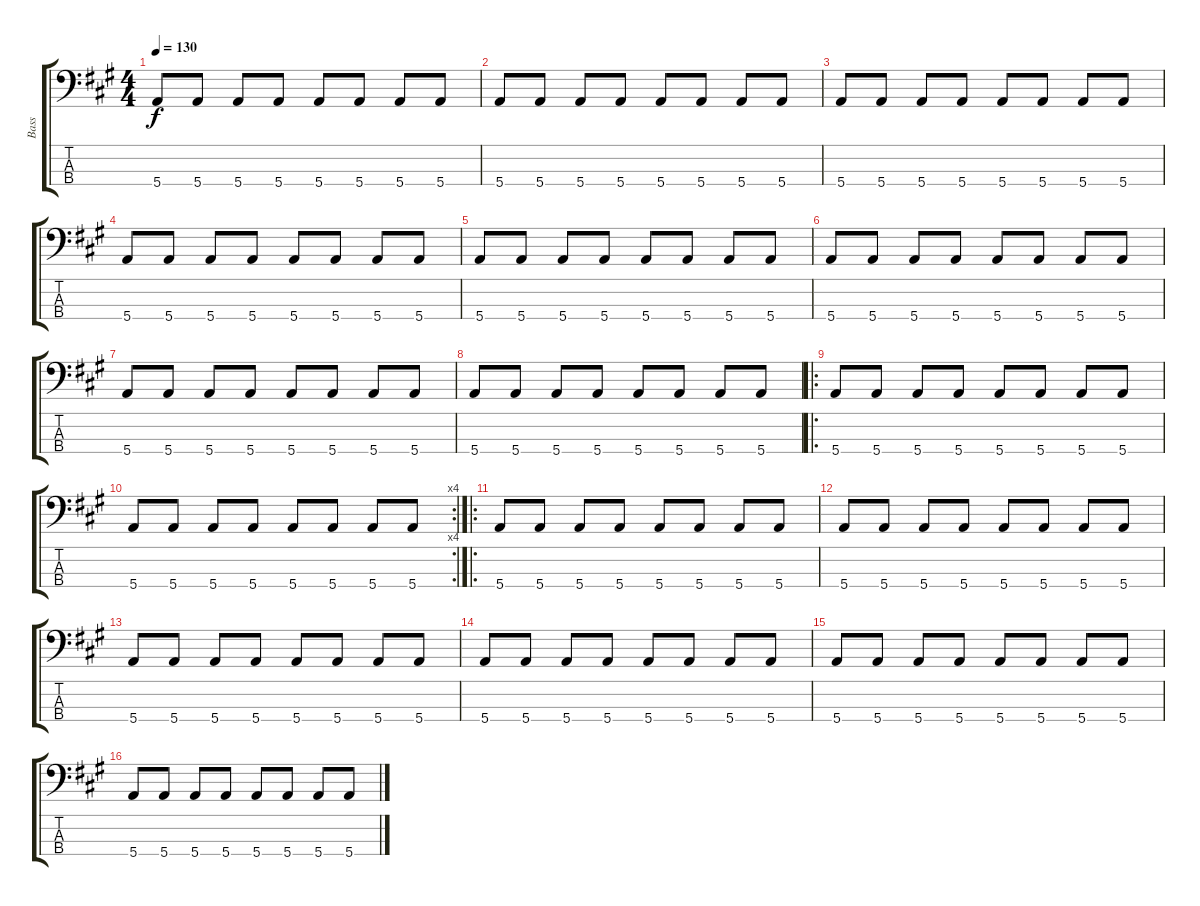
\track ("Bass" "Bass") {instrument electricbassfinger}
\staff {score tabs}
\tuning (G2 D2 A1 E1) {hide}
\ts (4 4)
\tempo 130
\clef f4
\ks a
5.4.8{dy f instrument electricbassfinger} 5.4.8 5.4.8 5.4.8 5.4.8 5.4.8 5.4.8 5.4.8 |
5.4.8 5.4.8 5.4.8 5.4.8 5.4.8 5.4.8 5.4.8 5.4.8 |
5.4.8 5.4.8 5.4.8 5.4.8 5.4.8 5.4.8 5.4.8 5.4.8 |
5.4.8 5.4.8 5.4.8 5.4.8 5.4.8 5.4.8 5.4.8 5.4.8 |
5.4.8 5.4.8 5.4.8 5.4.8 5.4.8 5.4.8 5.4.8 5.4.8 |
5.4.8 5.4.8 5.4.8 5.4.8 5.4.8 5.4.8 5.4.8 5.4.8 |
5.4.8 5.4.8 5.4.8 5.4.8 5.4.8 5.4.8 5.4.8 5.4.8 |
5.4.8 5.4.8 5.4.8 5.4.8 5.4.8 5.4.8 5.4.8 5.4.8 |
\ro
5.4.8 5.4.8 5.4.8 5.4.8 5.4.8 5.4.8 5.4.8 5.4.8 |
\rc 4
5.4.8 5.4.8 5.4.8 5.4.8 5.4.8 5.4.8 5.4.8 5.4.8 |
\ro
5.4.8 5.4.8 5.4.8 5.4.8 5.4.8 5.4.8 5.4.8 5.4.8 |
5.4.8 5.4.8 5.4.8 5.4.8 5.4.8 5.4.8 5.4.8 5.4.8 |
5.4.8 5.4.8 5.4.8 5.4.8 5.4.8 5.4.8 5.4.8 5.4.8 |
5.4.8 5.4.8 5.4.8 5.4.8 5.4.8 5.4.8 5.4.8 5.4.8 |
5.4.8 5.4.8 5.4.8 5.4.8 5.4.8 5.4.8 5.4.8 5.4.8 |
5.4.8 5.4.8 5.4.8 5.4.8 5.4.8 5.4.8 5.4.8 5.4.8
